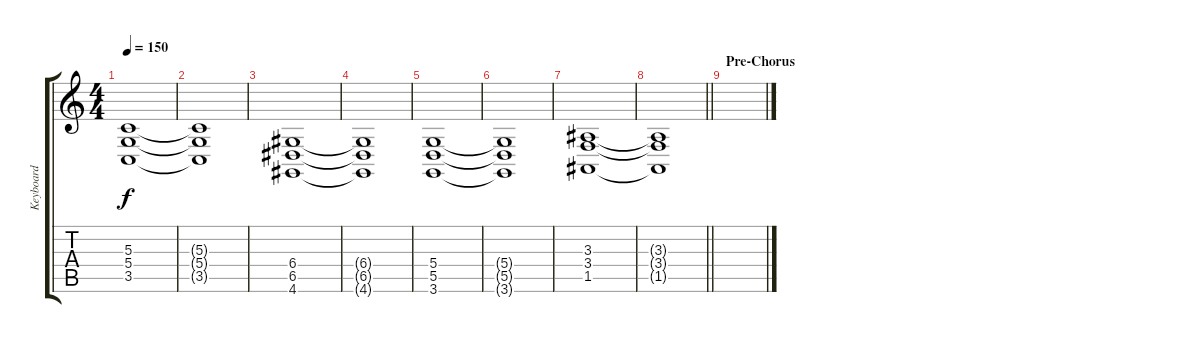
\track ("Keyboard" "Keyboard") {instrument choiraahs}
\staff {score tabs}
\tuning (E4 B3 G3 D3 A2 E2) {hide}
\ts (4 4)
\tempo 150
\clef g2
\ks c
(5.3 5.4 3.5).1{dy f} |
(5.3{t} 5.4{t} 3.5{t}).1 |
(6.4 6.5 4.6).1 |
(6.4{t} 6.5{t} 4.6{t}).1 |
(5.4 5.5 3.6).1 |
(5.4{t} 5.5{t} 3.6{t}).1 |
(3.3 3.4 1.5).1 |
\barLineRight lightlight
(3.3{t} 3.4{t} 1.5{t}).1 |
\section ("" "Pre-Chorus")
